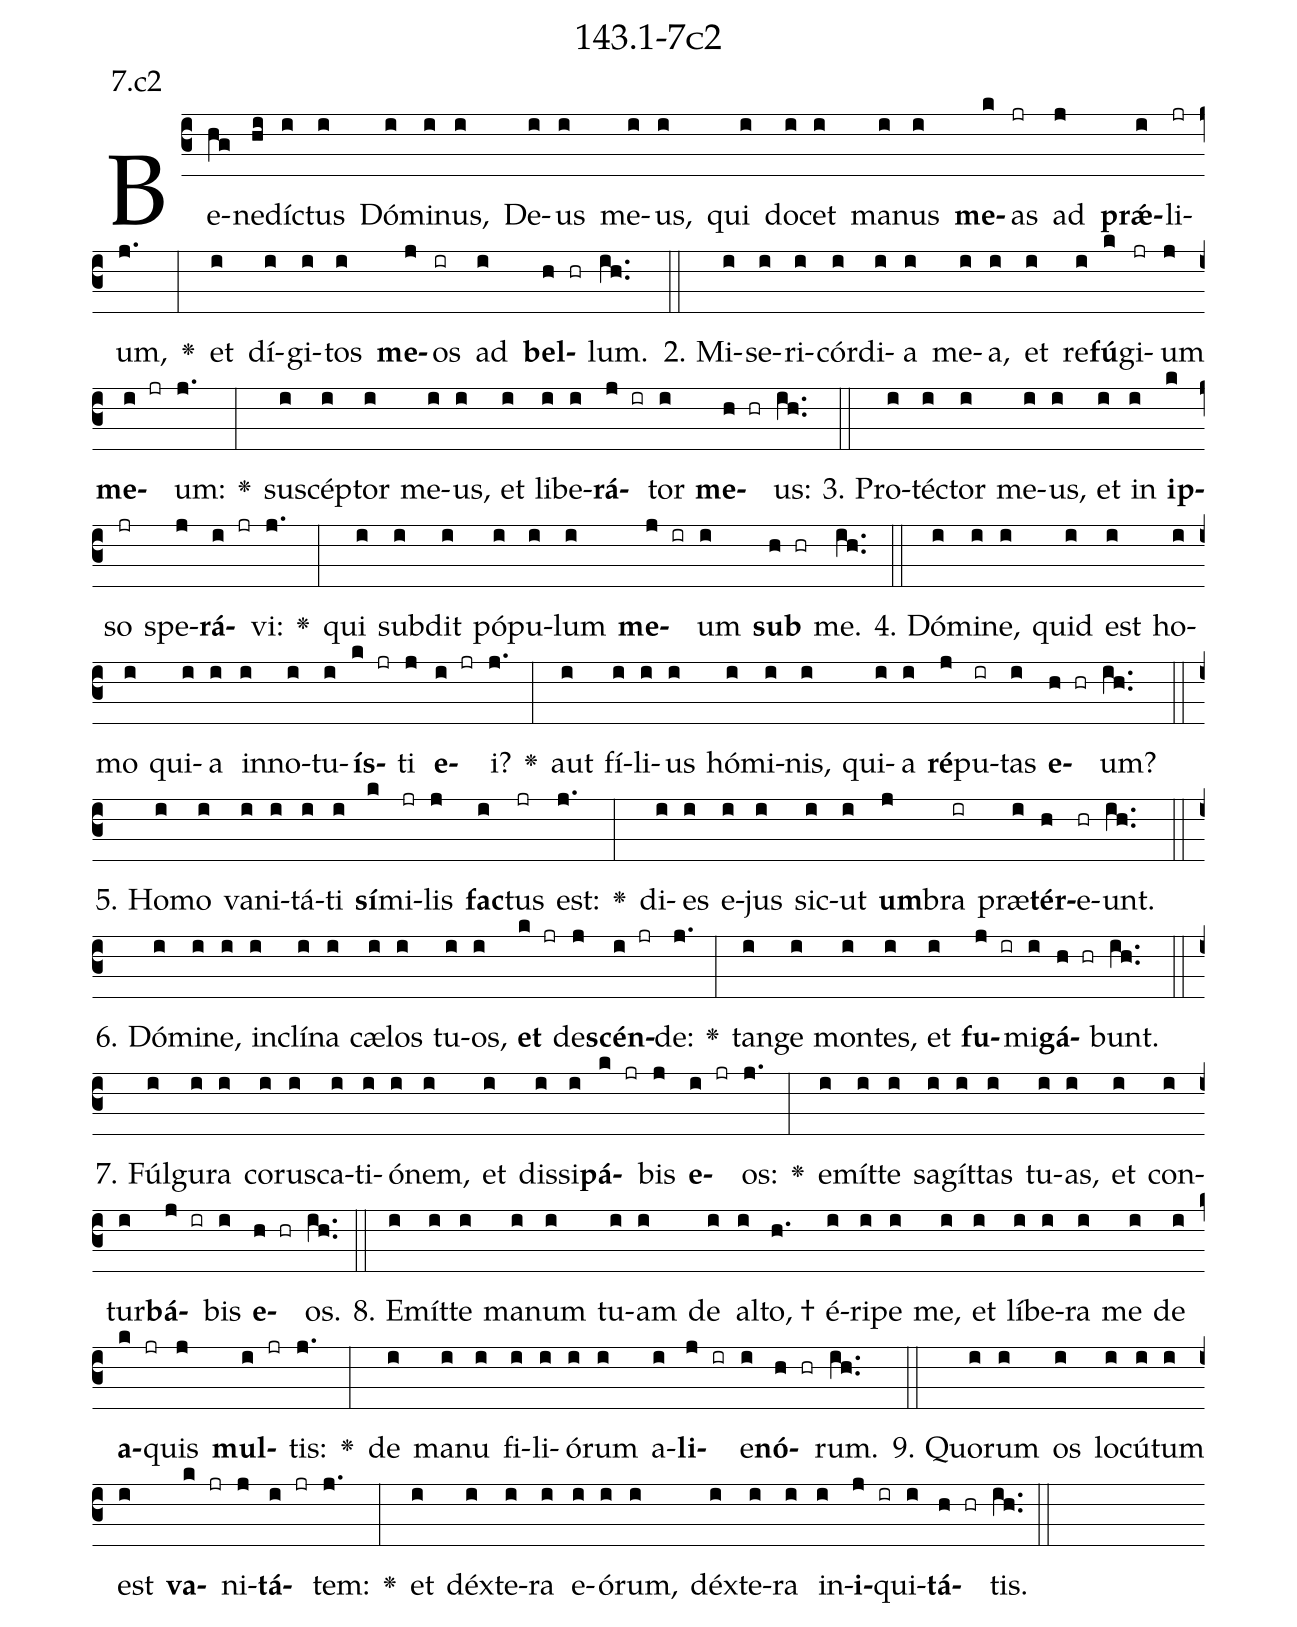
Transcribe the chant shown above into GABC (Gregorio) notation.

name: 143.1-7c2;
annotation: 7.c2;
%%
(c3)Be(hg)ne(hi)díc(i)tus(i) Dó(i)mi(i)nus,(i) De(i)us(i) me(i)us,(i) qui(i) do(i)cet(i) ma(i)nus(i) <b>me</b>(k)as(jr) ad(j) <b>prǽ</b>(i)li(jr)um,(j.) <v>\greheightstar</v>(:) et(i) dí(i)gi(i)tos(i) <b>me</b>(j)os(ir) ad(i) <b>bel</b>(h hr)lum.(ih..) (::)
2. Mi(i)se(i)ri(i)cór(i)di(i)a(i) me(i)a,(i) et(i) re(i)<b>fú</b>(k)gi(jr)um(j) <b>me</b>(i jr)um:(j.) <v>\greheightstar</v>(:) su(i)scép(i)tor(i) me(i)us,(i) et(i) li(i)be(i)<b>rá</b>(j ir)tor(i) <b>me</b>(h hr)us:(ih..) (::)
3. Pro(i)téc(i)tor(i) me(i)us,(i) et(i) in(i) <b>ip</b>(k)so(jr) spe(j)<b>rá</b>(i jr)vi:(j.) <v>\greheightstar</v>(:) qui(i) sub(i)dit(i) pó(i)pu(i)lum(i) <b>me</b>(j ir)um(i) <b>sub</b>(h hr) me.(ih..) (::)
4. Dó(i)mi(i)ne,(i) quid(i) est(i) ho(i)mo(i) qui(i)a(i) in(i)no(i)tu(i)<b>ís</b>(k jr)ti(j) <b>e</b>(i jr)i?(j.) <v>\greheightstar</v>(:) aut(i) fí(i)li(i)us(i) hó(i)mi(i)nis,(i) qui(i)a(i) <b>ré</b>(j)pu(ir)tas(i) <b>e</b>(h hr)um?(ih..) (::)
5. Ho(i)mo(i) va(i)ni(i)tá(i)ti(i) <b>sí</b>(k)mi(jr)lis(j) <b>fac</b>(i)tus(jr) est:(j.) <v>\greheightstar</v>(:) di(i)es(i) e(i)jus(i) sic(i)ut(i) <b>um</b>(j)bra(ir) præ(i)<b>tér</b>(h)e(hr)unt.(ih..) (::)
6. Dó(i)mi(i)ne,(i) in(i)clí(i)na(i) cæ(i)los(i) tu(i)os,(i) <b>et</b>(k jr) de(j)<b>scén</b>(i jr)de:(j.) <v>\greheightstar</v>(:) tan(i)ge(i) mon(i)tes,(i) et(i) <b>fu</b>(j ir)mi(i)<b>gá</b>(h hr)bunt.(ih..) (::)
7. Fúl(i)gu(i)ra(i) co(i)rus(i)ca(i)ti(i)ó(i)nem,(i) et(i) dis(i)si(i)<b>pá</b>(k jr)bis(j) <b>e</b>(i jr)os:(j.) <v>\greheightstar</v>(:) e(i)mít(i)te(i) sa(i)gít(i)tas(i) tu(i)as,(i) et(i) con(i)tur(i)<b>bá</b>(j ir)bis(i) <b>e</b>(h hr)os.(ih..) (::)
8. E(i)mít(i)te(i) ma(i)num(i) tu(i)am(i) de(i) al(i)to, †(h.) é(i)ri(i)pe(i) me,(i) et(i) lí(i)be(i)ra(i) me(i) de(i) <b>a</b>(k jr)quis(j) <b>mul</b>(i jr)tis:(j.) <v>\greheightstar</v>(:) de(i) ma(i)nu(i) fi(i)li(i)ó(i)rum(i) a(i)<b>li</b>(j ir)e(i)<b>nó</b>(h hr)rum.(ih..) (::)
9. Quo(i)rum(i) os(i) lo(i)cú(i)tum(i) est(i) <b>va</b>(k jr)ni(j)<b>tá</b>(i jr)tem:(j.) <v>\greheightstar</v>(:) et(i) déx(i)te(i)ra(i) e(i)ó(i)rum,(i) déx(i)te(i)ra(i) in(i)<b>i</b>(j ir)qui(i)<b>tá</b>(h hr)tis.(ih..) (::)
